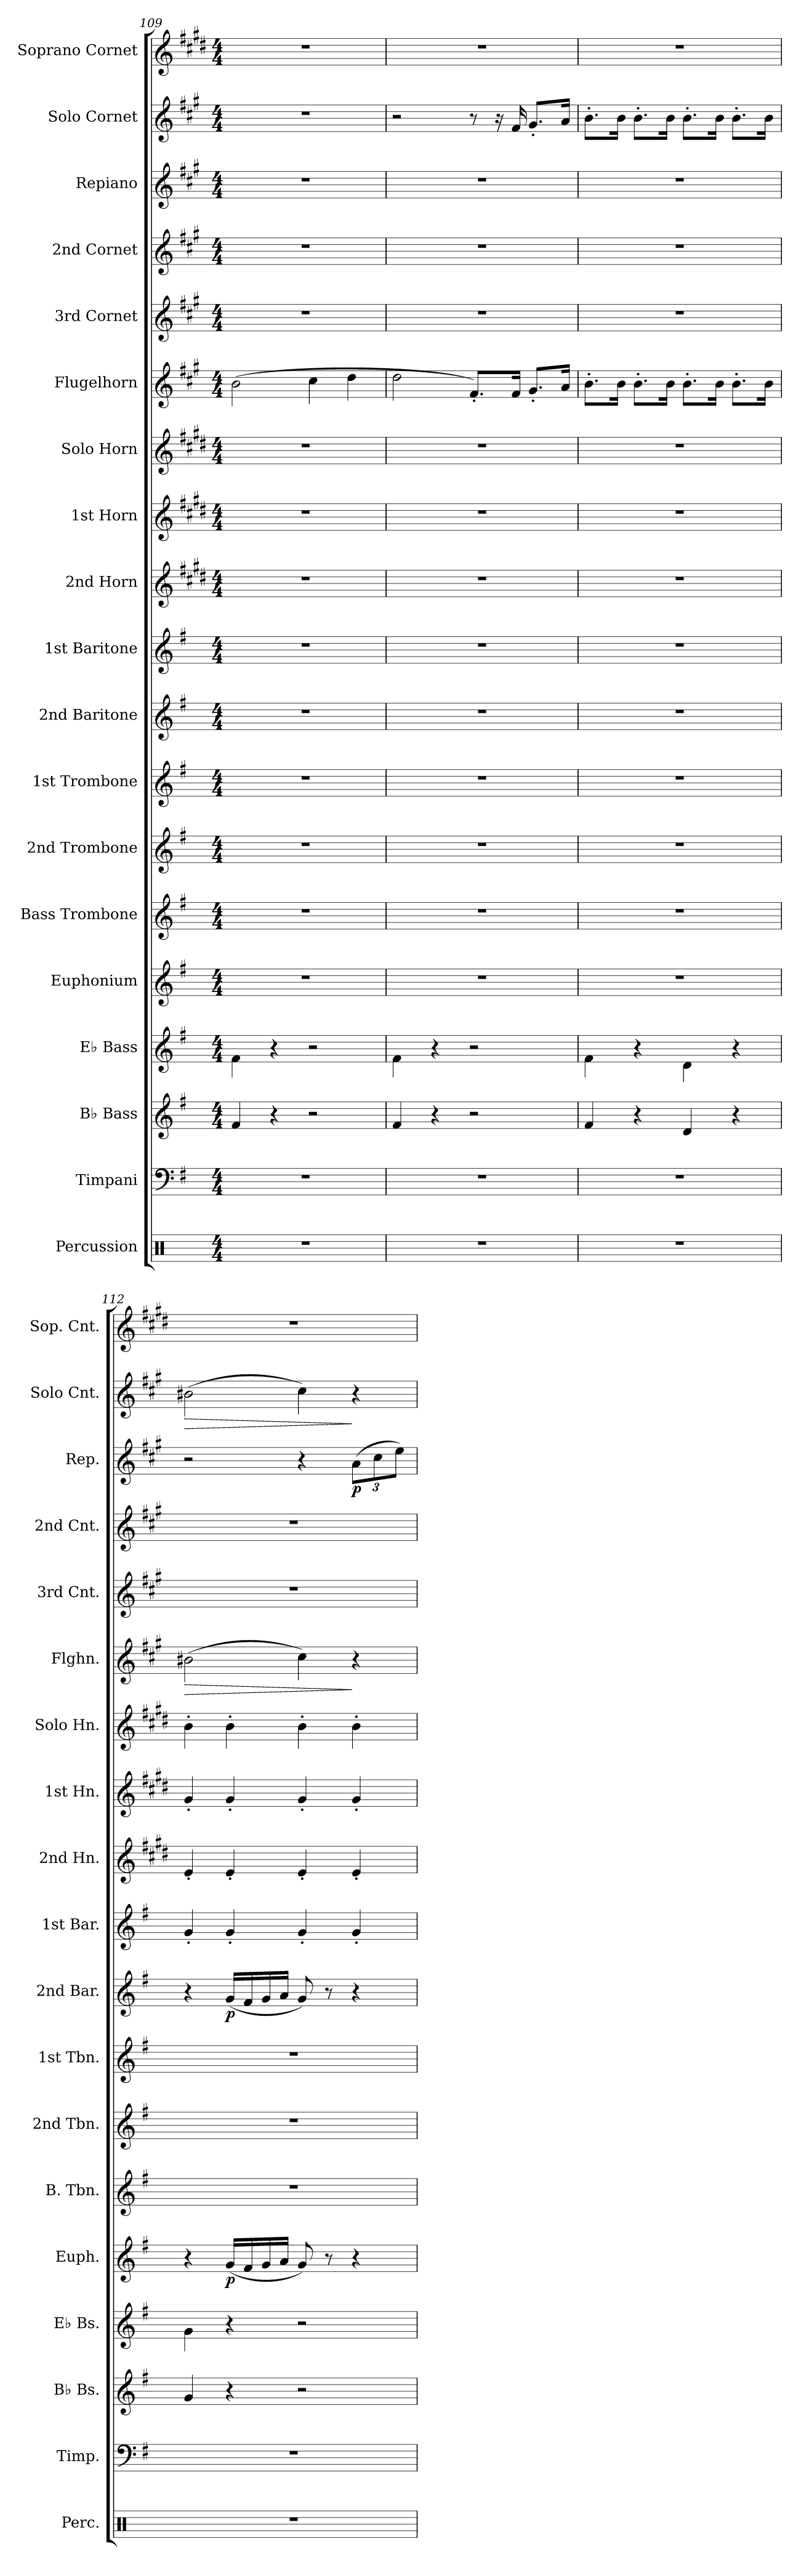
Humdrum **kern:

**kern	**kern	**kern	**kern	**kern	**dynam	**kern	**kern	**kern	**kern	**dynam	**kern	**kern	**kern	**kern	**kern	**dynam	**kern	**kern	**kern	**dynam	**kern	**dynam	**kern
*part19	*part18	*part17	*part16	*part15	*part15	*part14	*part13	*part12	*part11	*part11	*part10	*part9	*part8	*part7	*part6	*part6	*part5	*part4	*part3	*part3	*part2	*part2	*part1
*staff19	*staff18	*staff17	*staff16	*staff15	*staff15	*staff14	*staff13	*staff12	*staff11	*staff11	*staff10	*staff9	*staff8	*staff7	*staff6	*staff6	*staff5	*staff4	*staff3	*staff3	*staff2	*staff2	*staff1
*I"Percussion	*I"Timpani	*I"B♭ Bass	*I"E♭ Bass	*I"Euphonium	*	*I"Bass Trombone	*I"2nd Trombone	*I"1st Trombone	*I"2nd Baritone	*	*I"1st Baritone	*I"2nd Horn	*I"1st Horn	*I"Solo Horn	*I"Flugelhorn	*	*I"3rd Cornet	*I"2nd Cornet	*I"Repiano	*	*I"Solo Cornet	*	*I"Soprano Cornet
*I'Perc.	*I'Timp.	*I'B♭ Bs.	*I'E♭ Bs.	*I'Euph.	*	*I'B. Tbn.	*I'2nd Tbn.	*I'1st Tbn.	*I'2nd Bar.	*	*I'1st Bar.	*I'2nd Hn.	*I'1st Hn.	*I'Solo Hn.	*I'Flghn.	*	*I'3rd Cnt.	*I'2nd Cnt.	*I'Rep.	*	*I'Solo Cnt.	*	*I'Sop. Cnt.
*clefX	*clefF4	*clefG2	*clefG2	*clefG2	*	*clefG2	*clefG2	*clefG2	*clefG2	*	*clefG2	*clefG2	*clefG2	*clefG2	*clefG2	*	*clefG2	*clefG2	*clefG2	*	*clefG2	*	*clefG2
*	*	*ITrd15c26	*ITrd12c21	*ITrd8c14	*	*ITrd12c21	*ITrd8c14	*ITrd8c14	*ITrd8c14	*	*ITrd8c14	*ITrd5c9	*ITrd5c9	*ITrd5c9	*ITrd1c2	*	*ITrd1c2	*ITrd1c2	*ITrd1c2	*	*ITrd1c2	*	*ITrd-2c-3
*k[]	*k[f#]	*k[f#]	*k[f#]	*k[f#]	*	*k[f#]	*k[f#]	*k[f#]	*k[f#]	*	*k[f#]	*k[f#]	*k[f#]	*k[f#]	*k[f#]	*	*k[f#]	*k[f#]	*k[f#]	*	*k[f#]	*	*k[f#]
*M4/4	*M4/4	*M4/4	*M4/4	*M4/4	*	*M4/4	*M4/4	*M4/4	*M4/4	*	*M4/4	*M4/4	*M4/4	*M4/4	*M4/4	*	*M4/4	*M4/4	*M4/4	*	*M4/4	*	*M4/4
=109	=109	=109	=109	=109	=109	=109	=109	=109	=109	=109	=109	=109	=109	=109	=109	=109	=109	=109	=109	=109	=109	=109	=109
1r	1r	4FF#/	4F#\	1r	.	1r	1r	1r	1r	.	1r	1r	1r	1r	(>2a\	.	1r	1r	1r	.	1r	.	1r
.	.	4r	4r	.	.	.	.	.	.	.	.	.	.	.	.	.	.	.	.	.	.	.	.
.	.	2r	2r	.	.	.	.	.	.	.	.	.	.	.	4b\	.	.	.	.	.	.	.	.
.	.	.	.	.	.	.	.	.	.	.	.	.	.	.	4cc\	.	.	.	.	.	.	.	.
=110	=110	=110	=110	=110	=110	=110	=110	=110	=110	=110	=110	=110	=110	=110	=110	=110	=110	=110	=110	=110	=110	=110	=110
1r	1r	4FF#/	4F#\	1r	.	1r	1r	1r	1r	.	1r	1r	1r	1r	2cc\	.	1r	1r	1r	.	2r	.	1r
.	.	4r	4r	.	.	.	.	.	.	.	.	.	.	.	.	.	.	.	.	.	.	.	.
.	.	2r	2r	.	.	.	.	.	.	.	.	.	.	.	8.e'/L)	.	.	.	.	.	8r	.	.
.	.	.	.	.	.	.	.	.	.	.	.	.	.	.	.	.	.	.	.	.	16r	.	.
.	.	.	.	.	.	.	.	.	.	.	.	.	.	.	16e/Jk	.	.	.	.	.	16e/	.	.
.	.	.	.	.	.	.	.	.	.	.	.	.	.	.	8.f#'/L	.	.	.	.	.	8.f#'/L	.	.
.	.	.	.	.	.	.	.	.	.	.	.	.	.	.	16g/Jk	.	.	.	.	.	16g/Jk	.	.
=111	=111	=111	=111	=111	=111	=111	=111	=111	=111	=111	=111	=111	=111	=111	=111	=111	=111	=111	=111	=111	=111	=111	=111
1r	1r	4FF#/	4F#\	1r	.	1r	1r	1r	1r	.	1r	1r	1r	1r	8.a'\L	.	1r	1r	1r	.	8.a'\L	.	1r
.	.	.	.	.	.	.	.	.	.	.	.	.	.	.	16a\Jk	.	.	.	.	.	16a\Jk	.	.
.	.	4r	4r	.	.	.	.	.	.	.	.	.	.	.	8.a'\L	.	.	.	.	.	8.a'\L	.	.
.	.	.	.	.	.	.	.	.	.	.	.	.	.	.	16a\Jk	.	.	.	.	.	16a\Jk	.	.
.	.	4DD/	4D\	.	.	.	.	.	.	.	.	.	.	.	8.a'\L	.	.	.	.	.	8.a'\L	.	.
.	.	.	.	.	.	.	.	.	.	.	.	.	.	.	16a\Jk	.	.	.	.	.	16a\Jk	.	.
.	.	4r	4r	.	.	.	.	.	.	.	.	.	.	.	8.a'\L	.	.	.	.	.	8.a'\L	.	.
.	.	.	.	.	.	.	.	.	.	.	.	.	.	.	16a\Jk	.	.	.	.	.	16a\Jk	.	.
=112	=112	=112	=112	=112	=112	=112	=112	=112	=112	=112	=112	=112	=112	=112	=112	=112	=112	=112	=112	=112	=112	=112	=112
!	!	!	!	!	!	!	!	!	!	!	!	!	!	!	!	!LO:HP:b	!	!	!	!	!	!LO:HP:b	!
1r	1r	4GG/	4G\	4r	.	1r	1r	1r	4r	.	4G'/	4G'/	4B'/	4d'\	(>2a#X\	>	1r	1r	2r	.	(>2a#X\	>	1r
!	!	!	!	!	!LO:DY:b	!	!	!	!	!LO:DY:b	!	!	!	!	!	!	!	!	!	!	!	!	!
.	.	4r	4r	(<16G/LL	p	.	.	.	(<16G/LL	p	4G'/	4G'/	4B'/	4d'\	.	.	.	.	.	.	.	.	.
.	.	.	.	16F#/	.	.	.	.	16F#/	.	.	.	.	.	.	.	.	.	.	.	.	.	.
.	.	.	.	16G/	.	.	.	.	16G/	.	.	.	.	.	.	.	.	.	.	.	.	.	.
.	.	.	.	16A/JJ	.	.	.	.	16A/JJ	.	.	.	.	.	.	.	.	.	.	.	.	.	.
.	.	2r	2r	8G/)	.	.	.	.	8G/)	.	4G'/	4G'/	4B'/	4d'\	4b\)	.	.	.	4r	.	4b\)	.	.
.	.	.	.	8r	.	.	.	.	8r	.	.	.	.	.	.	.	.	.	.	.	.	.	.
*	*	*	*	*	*	*	*	*	*	*	*	*	*	*	*	*	*	*	*Xbrackettup	*	*	*	*
!	!	!	!	!	!	!	!	!	!	!	!	!	!	!	!	!	!	!	!	!LO:DY:b	!	!	!
.	.	.	.	4r	.	.	.	.	4r	.	4G'/	4G'/	4B'/	4d'\	4r	]	.	.	(>12g\L	p	4r	]	.
.	.	.	.	.	.	.	.	.	.	.	.	.	.	.	.	.	.	.	12b\	.	.	.	.
.	.	.	.	.	.	.	.	.	.	.	.	.	.	.	.	.	.	.	12dd\J)	.	.	.	.
=	=	=	=	=	=	=	=	=	=	=	=	=	=	=	=	=	=	=	=	=	=	=	=
*-	*-	*-	*-	*-	*-	*-	*-	*-	*-	*-	*-	*-	*-	*-	*-	*-	*-	*-	*-	*-	*-	*-	*-
